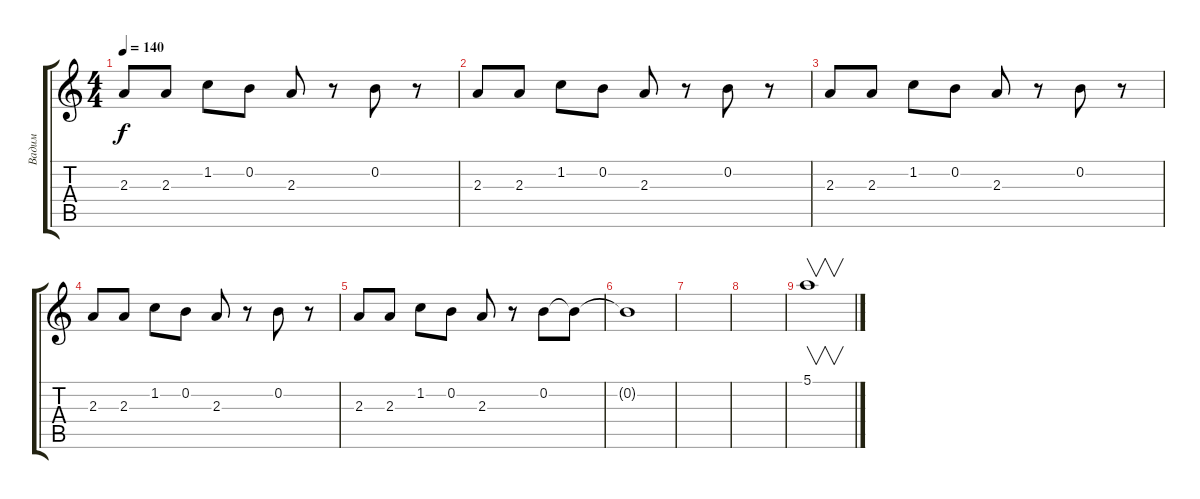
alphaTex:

\track ("Вадим" "Вадим") {instrument overdrivenguitar}
\staff {score tabs}
\tuning (E4 B3 G3 D3 A2 E2) {hide}
\ts (4 4)
\tempo 140
\clef g2
\ks c
2.3.8{dy f} 2.3.8 1.2.8 0.2.8 2.3.8 r.8 0.2.8 r.8 |
2.3.8 2.3.8 1.2.8 0.2.8 2.3.8 r.8 0.2.8 r.8 |
2.3.8 2.3.8 1.2.8 0.2.8 2.3.8 r.8 0.2.8 r.8 |
2.3.8 2.3.8 1.2.8 0.2.8 2.3.8 r.8 0.2.8 r.8 |
2.3.8 2.3.8 1.2.8 0.2.8 2.3.8 r.8 0.2.8 0.2{t}.8 |
0.2{t}.1 |
|
|
5.1.1{v}
